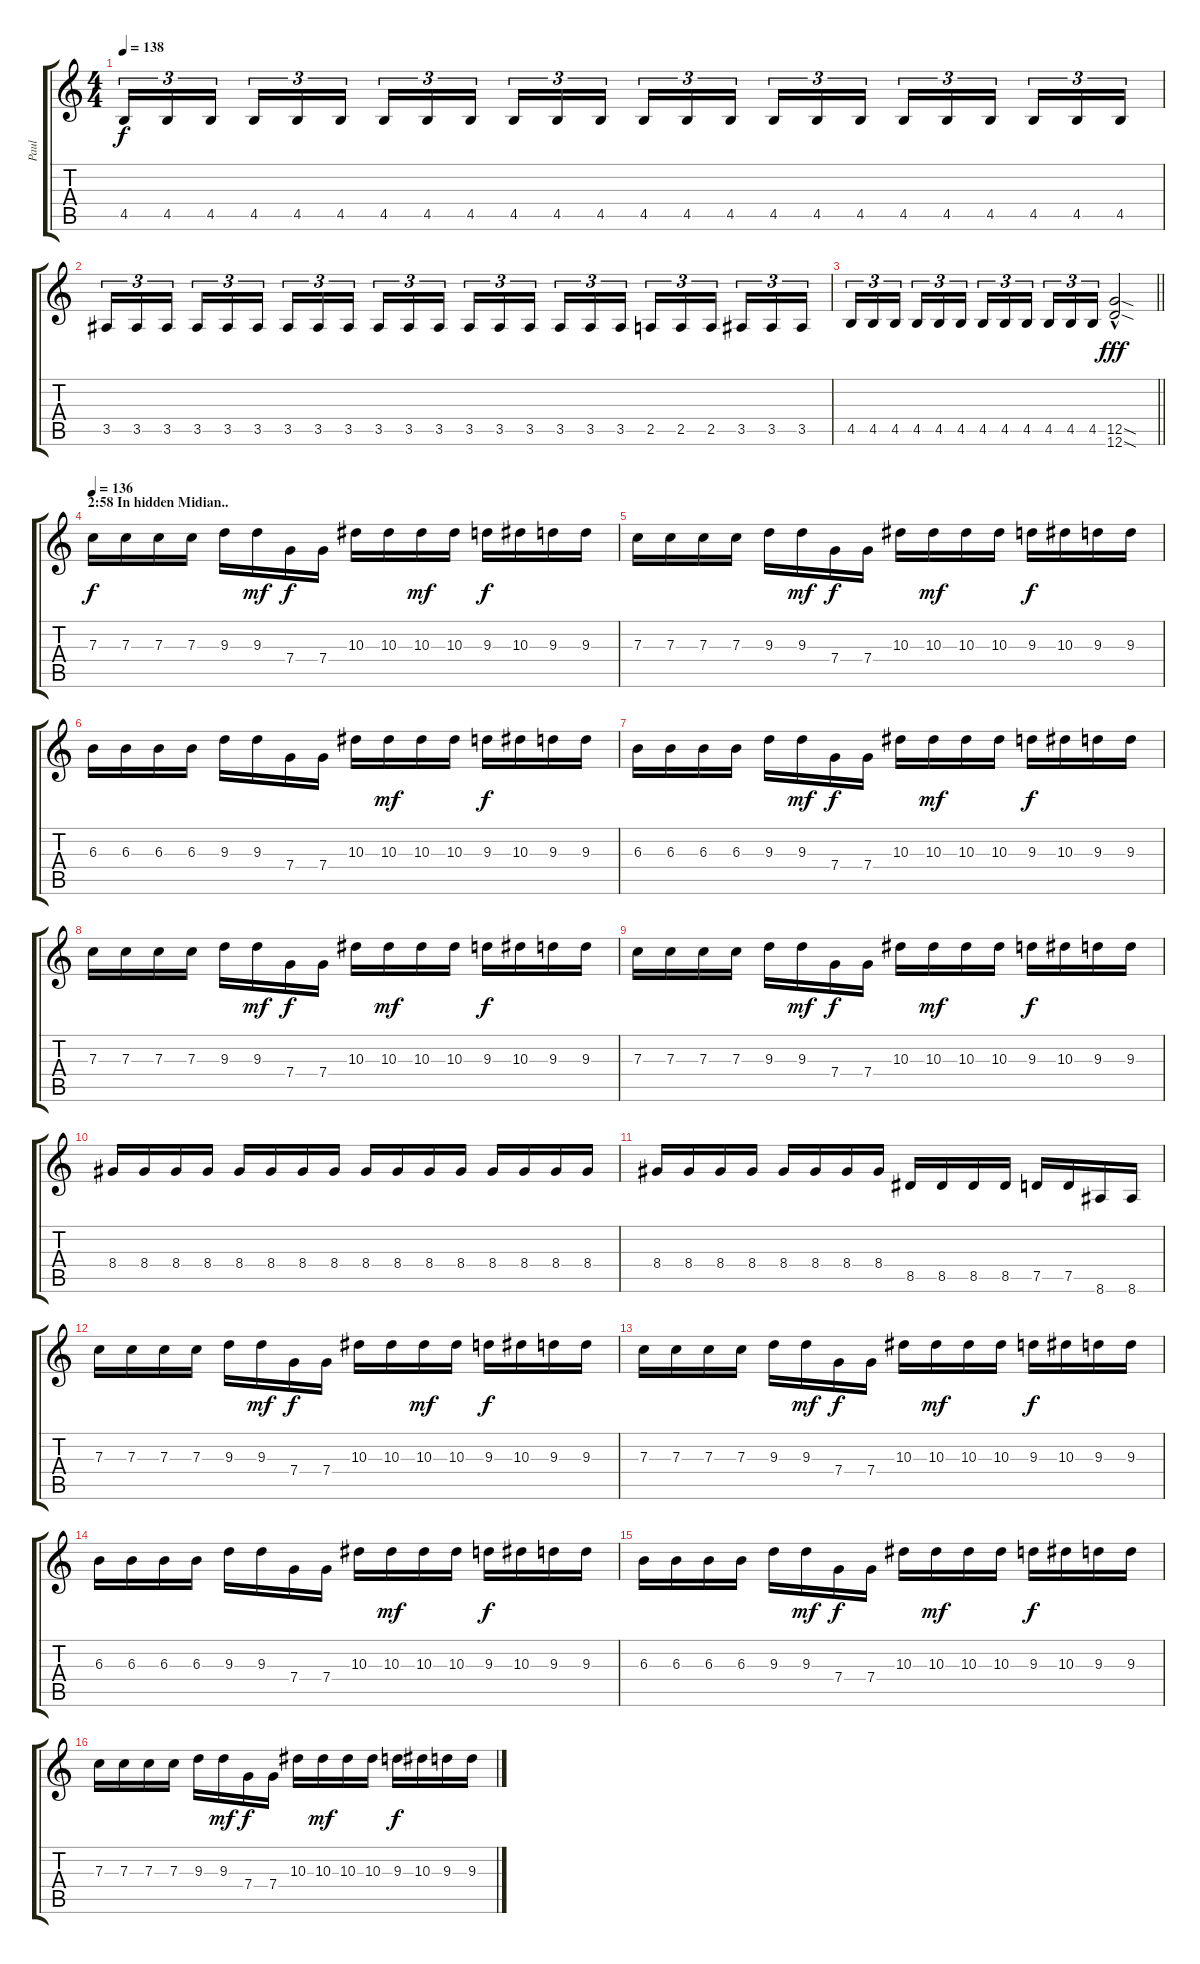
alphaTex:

\track ("Paul" "Paul") {instrument distortionguitar}
\staff {score tabs}
\tuning (D4 A3 F3 C3 G2 D2) {hide}
\ts (4 4)
\tempo 138
\clef g2
\ks c
4.5.16{tu (3 2) dy f} 4.5.16{tu (3 2)} 4.5.16{tu (3 2) beam splitsecondary} 4.5.16{tu (3 2)} 4.5.16{tu (3 2)} 4.5.16{tu (3 2)} 4.5.16{tu (3 2)} 4.5.16{tu (3 2)} 4.5.16{tu (3 2) beam splitsecondary} 4.5.16{tu (3 2)} 4.5.16{tu (3 2)} 4.5.16{tu (3 2)} 4.5.16{tu (3 2)} 4.5.16{tu (3 2)} 4.5.16{tu (3 2) beam splitsecondary} 4.5.16{tu (3 2)} 4.5.16{tu (3 2)} 4.5.16{tu (3 2)} 4.5.16{tu (3 2)} 4.5.16{tu (3 2)} 4.5.16{tu (3 2) beam splitsecondary} 4.5.16{tu (3 2)} 4.5.16{tu (3 2)} 4.5.16{tu (3 2)} |
3.5.16{tu (3 2)} 3.5.16{tu (3 2)} 3.5.16{tu (3 2) beam splitsecondary} 3.5.16{tu (3 2)} 3.5.16{tu (3 2)} 3.5.16{tu (3 2)} 3.5.16{tu (3 2)} 3.5.16{tu (3 2)} 3.5.16{tu (3 2) beam splitsecondary} 3.5.16{tu (3 2)} 3.5.16{tu (3 2)} 3.5.16{tu (3 2)} 3.5.16{tu (3 2)} 3.5.16{tu (3 2)} 3.5.16{tu (3 2) beam splitsecondary} 3.5.16{tu (3 2)} 3.5.16{tu (3 2)} 3.5.16{tu (3 2)} 2.5.16{tu (3 2)} 2.5.16{tu (3 2)} 2.5.16{tu (3 2) beam splitsecondary} 3.5.16{tu (3 2)} 3.5.16{tu (3 2)} 3.5.16{tu (3 2)} |
\barLineRight lightlight
4.5.16{tu (3 2)} 4.5.16{tu (3 2)} 4.5.16{tu (3 2) beam splitsecondary} 4.5.16{tu (3 2)} 4.5.16{tu (3 2)} 4.5.16{tu (3 2)} 4.5.16{tu (3 2)} 4.5.16{tu (3 2)} 4.5.16{tu (3 2) beam splitsecondary} 4.5.16{tu (3 2)} 4.5.16{tu (3 2)} 4.5.16{tu (3 2)} (12.5{sod hac} 12.6{sod hac}).2{dy fff} |
\section ("" "2:58 In hidden Midian..")
\tempo 136
7.3.16{dy f volume 10} 7.3.16 7.3.16 7.3.16 9.3.16 9.3.16{dy mf} 7.4.16{dy f} 7.4.16 10.3.16 10.3.16 10.3.16{dy mf} 10.3.16 9.3.16{dy f} 10.3.16 9.3.16 9.3.16 |
7.3.16 7.3.16 7.3.16 7.3.16 9.3.16 9.3.16{dy mf} 7.4.16{dy f} 7.4.16 10.3.16 10.3.16{dy mf} 10.3.16 10.3.16 9.3.16{dy f} 10.3.16 9.3.16 9.3.16 |
6.3.16 6.3.16 6.3.16 6.3.16 9.3.16 9.3.16 7.4.16 7.4.16 10.3.16 10.3.16{dy mf} 10.3.16 10.3.16 9.3.16{dy f} 10.3.16 9.3.16 9.3.16 |
6.3.16 6.3.16 6.3.16 6.3.16 9.3.16 9.3.16{dy mf} 7.4.16{dy f} 7.4.16 10.3.16 10.3.16{dy mf} 10.3.16 10.3.16 9.3.16{dy f} 10.3.16 9.3.16 9.3.16 |
7.3.16 7.3.16 7.3.16 7.3.16 9.3.16 9.3.16{dy mf} 7.4.16{dy f} 7.4.16 10.3.16 10.3.16{dy mf} 10.3.16 10.3.16 9.3.16{dy f} 10.3.16 9.3.16 9.3.16 |
7.3.16 7.3.16 7.3.16 7.3.16 9.3.16 9.3.16{dy mf} 7.4.16{dy f} 7.4.16 10.3.16 10.3.16{dy mf} 10.3.16 10.3.16 9.3.16{dy f} 10.3.16 9.3.16 9.3.16 |
8.4.16 8.4.16 8.4.16 8.4.16 8.4.16 8.4.16 8.4.16 8.4.16 8.4.16 8.4.16 8.4.16 8.4.16 8.4.16 8.4.16 8.4.16 8.4.16 |
8.4.16 8.4.16 8.4.16 8.4.16 8.4.16 8.4.16 8.4.16 8.4.16 8.5.16 8.5.16 8.5.16 8.5.16 7.5.16 7.5.16 8.6.16 8.6.16 |
7.3.16 7.3.16 7.3.16 7.3.16 9.3.16 9.3.16{dy mf} 7.4.16{dy f} 7.4.16 10.3.16 10.3.16 10.3.16{dy mf} 10.3.16 9.3.16{dy f} 10.3.16 9.3.16 9.3.16 |
7.3.16 7.3.16 7.3.16 7.3.16 9.3.16 9.3.16{dy mf} 7.4.16{dy f} 7.4.16 10.3.16 10.3.16{dy mf} 10.3.16 10.3.16 9.3.16{dy f} 10.3.16 9.3.16 9.3.16 |
6.3.16 6.3.16 6.3.16 6.3.16 9.3.16 9.3.16 7.4.16 7.4.16 10.3.16 10.3.16{dy mf} 10.3.16 10.3.16 9.3.16{dy f} 10.3.16 9.3.16 9.3.16 |
6.3.16 6.3.16 6.3.16 6.3.16 9.3.16 9.3.16{dy mf} 7.4.16{dy f} 7.4.16 10.3.16 10.3.16{dy mf} 10.3.16 10.3.16 9.3.16{dy f} 10.3.16 9.3.16 9.3.16 |
7.3.16 7.3.16 7.3.16 7.3.16 9.3.16 9.3.16{dy mf} 7.4.16{dy f} 7.4.16 10.3.16 10.3.16{dy mf} 10.3.16 10.3.16 9.3.16{dy f} 10.3.16 9.3.16 9.3.16
